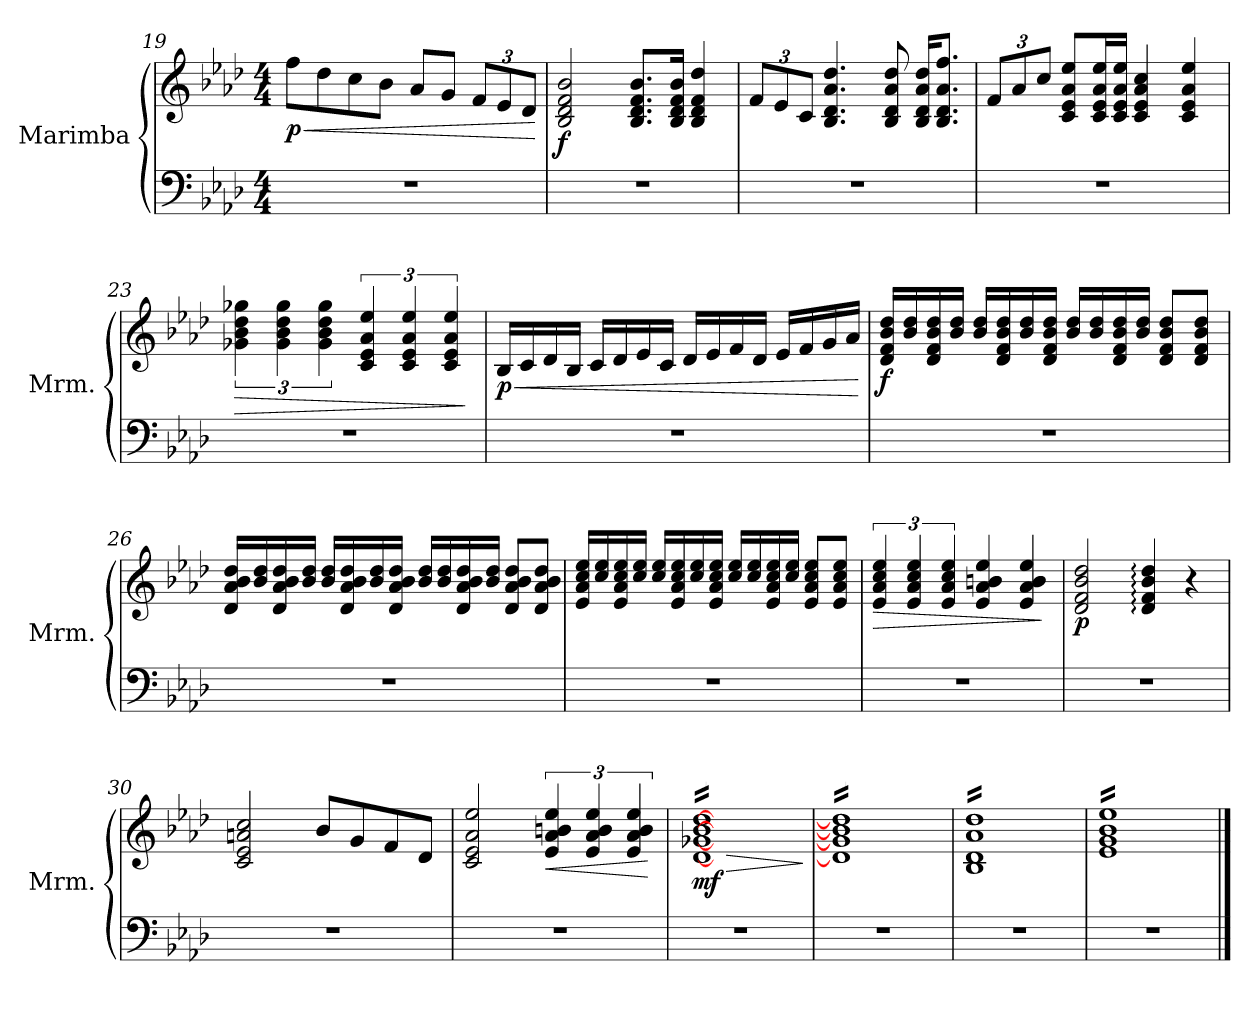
**kern	**kern	**dynam
*part1	*part1	*part1
*staff2	*staff1	*staff1/2
*I"Marimba	*	*
*I'Mrm.	*	*
*clefF4	*clefG2	*
*k[b-e-a-d-]	*k[b-e-a-d-]	*
*M4/4	*M4/4	*
=19	=19	=19
!	!	!LO:HP:b
!	!	!LO:DY:n=1:b
1r	8ff\L	< p
.	8dd-\	.
.	8cc\	.
.	8b-\J	.
.	8a-/L	.
.	8g/J	.
*	*Xbrackettup	*
.	12f/L	.
.	12e-/	.
.	12d-/J	.
.	.	[
=20	=20	=20
!	!	!LO:DY:b
1r	2B-/ 2d-/ 2f/ 2b-/	f
.	8.B-/ 8.d-/ 8.f/ 8.b-/L	.
.	16B-/ 16d-/ 16f/ 16b-/Jk	.
.	4B-/ 4d-/ 4f/ 4dd-/	.
=21	=21	=21
1r	12f/L	.
.	12e-/	.
.	12c/J	.
.	4.B-/ 4.d-/ 4.a-/ 4.dd-/	.
.	8B-/ 8d-/ 8a-/ 8dd-/	.
.	16B-/ 16d-/ 16a-/ 16dd-/KL	.
.	8.B-/ 8.d-/ 8.a-/ 8.ff/J	.
!!LO:LB:g=z
=22	=22	=22
1r	12f/L	.
.	12a-/	.
.	12cc/J	.
.	8c/ 8e-/ 8a-/ 8ee-/L	.
.	16c/ 16e-/ 16a-/ 16ee-/L	.
.	16c/ 16e-/ 16a-/ 16ee-/JJ	.
.	4c/ 4e-/ 4a-/ 4cc/	.
.	4c/ 4e-/ 4a-/ 4ee-/	.
=23	=23	=23
*	*brackettup	*
!	!	!LO:HP:b
1r	6g-X\ 6b-\ 6dd-\ 6gg-X\	>
.	6g-\ 6b-\ 6dd-\ 6gg-\	.
.	6g-\ 6b-\ 6dd-\ 6gg-\	.
.	6c/ 6e-/ 6a-/ 6ee-/	.
.	6c/ 6e-/ 6a-/ 6ee-/	.
.	6c/ 6e-/ 6a-/ 6ee-/	.
.	.	]
=24	=24	=24
!	!	!LO:HP:b
!	!	!LO:DY:n=1:b
1r	16B-/LL	< p
.	16c/	.
.	16d-/	.
.	16B-/JJ	.
.	16c/LL	.
.	16d-/	.
.	16e-/	.
.	16c/JJ	.
.	16d-/LL	.
.	16e-/	.
.	16f/	.
.	16d-/JJ	.
.	16e-/LL	.
.	16f/	.
.	16g/	.
.	16a-/JJ	.
.	.	[
!!LO:LB:g=z
=25	=25	=25
!	!	!LO:DY:b
1r	16d-/ 16f/ 16b-/ 16dd-/LL	f
.	16b-/ 16dd-/	.
.	16d-/ 16f/ 16b-/ 16dd-/	.
.	16b-/ 16dd-/JJ	.
.	16b-/ 16dd-/LL	.
.	16d-/ 16f/ 16b-/ 16dd-/	.
.	16b-/ 16dd-/	.
.	16d-/ 16f/ 16b-/ 16dd-/JJ	.
.	16b-/ 16dd-/LL	.
.	16b-/ 16dd-/	.
.	16d-/ 16f/ 16b-/ 16dd-/	.
.	16b-/ 16dd-/JJ	.
.	8d-/ 8f/ 8b-/ 8dd-/L	.
.	8d-/ 8f/ 8b-/ 8dd-/J	.
=26	=26	=26
1r	16d-/ 16a-/ 16b-/ 16dd-/LL	.
.	16b-/ 16dd-/	.
.	16d-/ 16a-/ 16b-/ 16dd-/	.
.	16b-/ 16dd-/JJ	.
.	16b-/ 16dd-/LL	.
.	16d-/ 16a-/ 16b-/ 16dd-/	.
.	16b-/ 16dd-/	.
.	16d-/ 16a-/ 16b-/ 16dd-/JJ	.
.	16b-/ 16dd-/LL	.
.	16b-/ 16dd-/	.
.	16d-/ 16a-/ 16b-/ 16dd-/	.
.	16b-/ 16dd-/JJ	.
.	8d-/ 8a-/ 8b-/ 8dd-/L	.
.	8d-/ 8a-/ 8b-/ 8dd-/J	.
=27	=27	=27
1r	16e-/ 16a-/ 16cc/ 16ee-/LL	.
.	16cc/ 16ee-/	.
.	16e-/ 16a-/ 16cc/ 16ee-/	.
.	16cc/ 16ee-/JJ	.
.	16cc/ 16ee-/LL	.
.	16e-/ 16a-/ 16cc/ 16ee-/	.
.	16cc/ 16ee-/	.
.	16e-/ 16a-/ 16cc/ 16ee-/JJ	.
.	16cc/ 16ee-/LL	.
.	16cc/ 16ee-/	.
.	16e-/ 16a-/ 16cc/ 16ee-/	.
.	16cc/ 16ee-/JJ	.
.	8e-/ 8a-/ 8cc/ 8ee-/L	.
.	8e-/ 8a-/ 8cc/ 8ee-/J	.
!!LO:LB:g=z
=28	=28	=28
!	!	!LO:HP:b
1r	6e-/ 6a-/ 6cc/ 6ee-/	>
.	6e-/ 6a-/ 6cc/ 6ee-/	.
.	6e-/ 6a-/ 6cc/ 6ee-/	.
.	4e-/ 4a-/ 4bn/ 4ee-/	.
.	4e-/ 4a-/ 4b/ 4ee-/	.
.	.	]
=29	=29	=29
!	!	!LO:DY:b
1r	2d-/ 2f/ 2b-/ 2dd-/	p
.	4d-/: 4f/: 4b-/: 4dd-/:	.
.	4r	.
=30	=30	=30
1r	2c/ 2e-/ 2an/ 2cc/	.
.	8b-/L	.
.	8g/	.
.	8f/	.
.	8d-/J	.
=31	=31	=31
1r	2c/ 2e-/ 2a-/ 2ee-/	.
!	!	!LO:HP:b
.	6e-/ 6a-/ 6bn/ 6ee-/	<
.	6e-/ 6a-/ 6b/ 6ee-/	.
.	6e-/ 6a-/ 6b/ 6ee-/	.
.	.	[
=32	=32	=32
!	!	!LO:HP:b
!	!	!LO:DY:n=1:b
*	*tremolo	*
1r	[16d- [16g-X [16b- [16dd-LL	> mf
.	16d- 16g-X 16b- 16dd-	.
.	16d- 16g-X 16b- 16dd-	.
.	16d- 16g-X 16b- 16dd-	.
.	16d- 16g-X 16b- 16dd-	.
.	16d- 16g-X 16b- 16dd-	.
.	16d- 16g-X 16b- 16dd-	.
.	16d- 16g-X 16b- 16dd-	.
.	16d- 16g-X 16b- 16dd-	.
.	16d- 16g-X 16b- 16dd-	.
.	16d- 16g-X 16b- 16dd-	.
.	16d- 16g-X 16b- 16dd-	.
.	16d- 16g-X 16b- 16dd-	.
.	16d- 16g-X 16b- 16dd-	.
.	16d- 16g-X 16b- 16dd-	.
.	16d- 16g-X 16b- 16dd-JJ	.
.	.	]
=33	=33	=33
1r	16d-] 16g-] 16b-] 16dd-]LL	.
.	16d- 16g- 16b- 16dd-	.
.	16d- 16g- 16b- 16dd-	.
.	16d- 16g- 16b- 16dd-	.
.	16d- 16g- 16b- 16dd-	.
.	16d- 16g- 16b- 16dd-	.
.	16d- 16g- 16b- 16dd-	.
.	16d- 16g- 16b- 16dd-	.
.	16d- 16g- 16b- 16dd-	.
.	16d- 16g- 16b- 16dd-	.
.	16d- 16g- 16b- 16dd-	.
.	16d- 16g- 16b- 16dd-	.
.	16d- 16g- 16b- 16dd-	.
.	16d- 16g- 16b- 16dd-	.
.	16d- 16g- 16b- 16dd-	.
.	16d- 16g- 16b- 16dd-JJ	.
=34	=34	=34
1r	16B- 16d- 16a- 16dd-LL	.
.	16B- 16d- 16a- 16dd-	.
.	16B- 16d- 16a- 16dd-	.
.	16B- 16d- 16a- 16dd-	.
.	16B- 16d- 16a- 16dd-	.
.	16B- 16d- 16a- 16dd-	.
.	16B- 16d- 16a- 16dd-	.
.	16B- 16d- 16a- 16dd-	.
.	16B- 16d- 16a- 16dd-	.
.	16B- 16d- 16a- 16dd-	.
.	16B- 16d- 16a- 16dd-	.
.	16B- 16d- 16a- 16dd-	.
.	16B- 16d- 16a- 16dd-	.
.	16B- 16d- 16a- 16dd-	.
.	16B- 16d- 16a- 16dd-	.
.	16B- 16d- 16a- 16dd-JJ	.
=35	=35	=35
1r	16e- 16g 16b- 16ee-LL	.
.	16e- 16g 16b- 16ee-	.
.	16e- 16g 16b- 16ee-	.
.	16e- 16g 16b- 16ee-	.
.	16e- 16g 16b- 16ee-	.
.	16e- 16g 16b- 16ee-	.
.	16e- 16g 16b- 16ee-	.
.	16e- 16g 16b- 16ee-	.
.	16e- 16g 16b- 16ee-	.
.	16e- 16g 16b- 16ee-	.
.	16e- 16g 16b- 16ee-	.
.	16e- 16g 16b- 16ee-	.
.	16e- 16g 16b- 16ee-	.
.	16e- 16g 16b- 16ee-	.
.	16e- 16g 16b- 16ee-	.
.	16e- 16g 16b- 16ee-JJ	.
*	*Xtremolo	*
==	==	==
*-	*-	*-
